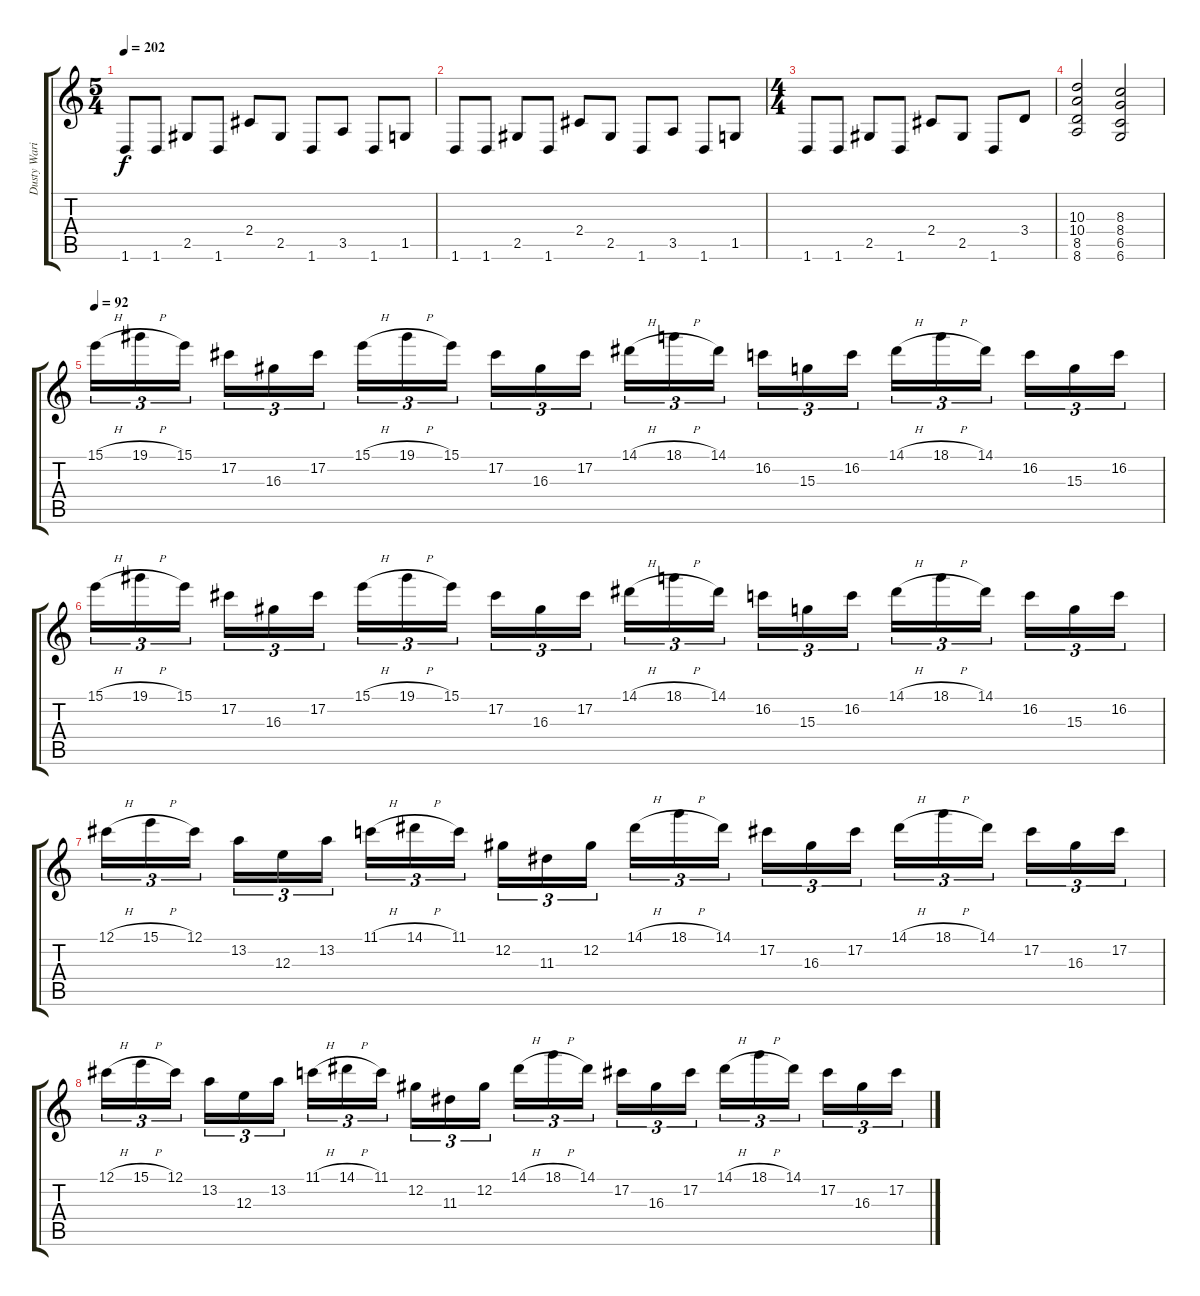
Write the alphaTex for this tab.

\track ("Dusty Waring" "Dusty Wari") {instrument distortionguitar}
\staff {score tabs}
\tuning (Db4 Ab3 E3 B2 Gb2 Db2) {hide}
\ts (5 4)
\tempo 202
\clef g2
\ks c
1.6.8{dy f} 1.6.8 2.5.8 1.6.8 2.4.8 2.5.8 1.6.8 3.5.8 1.6.8 1.5.8 |
1.6.8 1.6.8 2.5.8 1.6.8 2.4.8 2.5.8 1.6.8 3.5.8 1.6.8 1.5.8 |
\ts (4 4)
1.6.8 1.6.8 2.5.8 1.6.8 2.4.8 2.5.8 1.6.8 3.4.8 |
(10.3 10.4 8.5 8.6).2 (8.3 8.4 6.5 6.6).2 |
\tempo 92
15.1{h}.16{tu (3 2)} 19.1{h}.16{tu (3 2)} 15.1.16{tu (3 2) beam splitsecondary} 17.2.16{tu (3 2)} 16.3.16{tu (3 2)} 17.2.16{tu (3 2)} 15.1{h}.16{tu (3 2)} 19.1{h}.16{tu (3 2)} 15.1.16{tu (3 2) beam splitsecondary} 17.2.16{tu (3 2)} 16.3.16{tu (3 2)} 17.2.16{tu (3 2)} 14.1{h}.16{tu (3 2)} 18.1{h}.16{tu (3 2)} 14.1.16{tu (3 2) beam splitsecondary} 16.2.16{tu (3 2)} 15.3.16{tu (3 2)} 16.2.16{tu (3 2)} 14.1{h}.16{tu (3 2)} 18.1{h}.16{tu (3 2)} 14.1.16{tu (3 2) beam splitsecondary} 16.2.16{tu (3 2)} 15.3.16{tu (3 2)} 16.2.16{tu (3 2)} |
15.1{h}.16{tu (3 2)} 19.1{h}.16{tu (3 2)} 15.1.16{tu (3 2) beam splitsecondary} 17.2.16{tu (3 2)} 16.3.16{tu (3 2)} 17.2.16{tu (3 2)} 15.1{h}.16{tu (3 2)} 19.1{h}.16{tu (3 2)} 15.1.16{tu (3 2) beam splitsecondary} 17.2.16{tu (3 2)} 16.3.16{tu (3 2)} 17.2.16{tu (3 2)} 14.1{h}.16{tu (3 2)} 18.1{h}.16{tu (3 2)} 14.1.16{tu (3 2) beam splitsecondary} 16.2.16{tu (3 2)} 15.3.16{tu (3 2)} 16.2.16{tu (3 2)} 14.1{h}.16{tu (3 2)} 18.1{h}.16{tu (3 2)} 14.1.16{tu (3 2) beam splitsecondary} 16.2.16{tu (3 2)} 15.3.16{tu (3 2)} 16.2.16{tu (3 2)} |
12.1{h}.16{tu (3 2)} 15.1{h}.16{tu (3 2)} 12.1.16{tu (3 2) beam splitsecondary} 13.2.16{tu (3 2)} 12.3.16{tu (3 2)} 13.2.16{tu (3 2)} 11.1{h}.16{tu (3 2)} 14.1{h}.16{tu (3 2)} 11.1.16{tu (3 2) beam splitsecondary} 12.2.16{tu (3 2)} 11.3.16{tu (3 2)} 12.2.16{tu (3 2)} 14.1{h}.16{tu (3 2)} 18.1{h}.16{tu (3 2)} 14.1.16{tu (3 2) beam splitsecondary} 17.2.16{tu (3 2)} 16.3.16{tu (3 2)} 17.2.16{tu (3 2)} 14.1{h}.16{tu (3 2)} 18.1{h}.16{tu (3 2)} 14.1.16{tu (3 2) beam splitsecondary} 17.2.16{tu (3 2)} 16.3.16{tu (3 2)} 17.2.16{tu (3 2)} |
12.1{h}.16{tu (3 2)} 15.1{h}.16{tu (3 2)} 12.1.16{tu (3 2) beam splitsecondary} 13.2.16{tu (3 2)} 12.3.16{tu (3 2)} 13.2.16{tu (3 2)} 11.1{h}.16{tu (3 2)} 14.1{h}.16{tu (3 2)} 11.1.16{tu (3 2) beam splitsecondary} 12.2.16{tu (3 2)} 11.3.16{tu (3 2)} 12.2.16{tu (3 2)} 14.1{h}.16{tu (3 2)} 18.1{h}.16{tu (3 2)} 14.1.16{tu (3 2) beam splitsecondary} 17.2.16{tu (3 2)} 16.3.16{tu (3 2)} 17.2.16{tu (3 2)} 14.1{h}.16{tu (3 2)} 18.1{h}.16{tu (3 2)} 14.1.16{tu (3 2) beam splitsecondary} 17.2.16{tu (3 2)} 16.3.16{tu (3 2)} 17.2.16{tu (3 2)}
